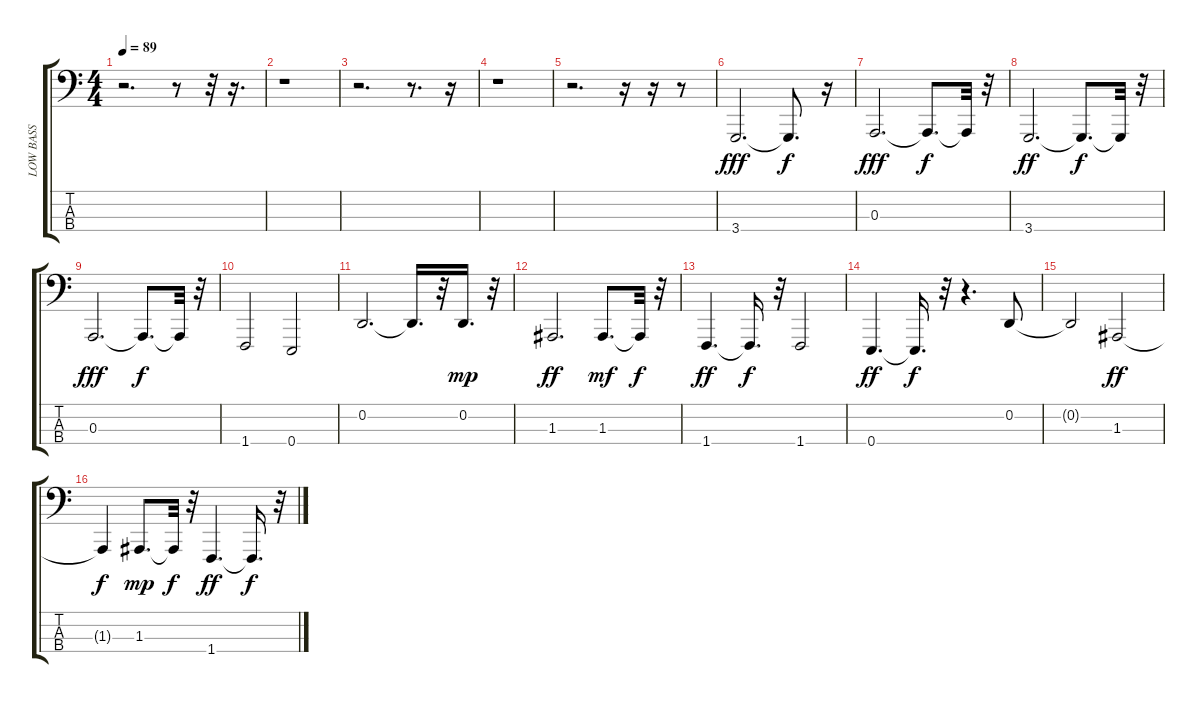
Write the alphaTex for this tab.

\track ("LOW BASS" "LOW BASS") {instrument lead8bassandlead}
\staff {score tabs}
\tuning (G2 D2 A1 E1) {hide}
\ts (4 4)
\tempo 89
\clef f4
\ks c
r.2{d dy f} r.8 r.32 r.16{d} |
r.1 |
r.2{d} r.8{d} r.16 |
r.1 |
r.2{d} r.16 r.16 r.8 |
3.4.2{d dy fff} 3.4{t}.8{d dy f} r.16 |
0.3.2{d dy fff} 0.3{t}.8{d dy f} 0.3{t}.32 r.32 |
3.4.2{d dy ff} 3.4{t}.8{d dy f} 3.4{t}.32 r.32 |
0.3.2{d dy fff} 0.3{t}.8{d dy f} 0.3{t}.32 r.32 |
1.4.2 0.4.2 |
0.2.2{d} 0.2{t}.16{d} r.32 0.2.16{d dy mp} r.32 |
1.3.2{d dy ff} 1.3.8{d dy mf} 1.3{t}.32{dy f} r.32 |
1.4.4{d dy ff} 1.4{t}.16{d dy f} r.32 1.4.2 |
0.4.4{d dy ff} 0.4{t}.16{d dy f} r.32 r.4{d} 0.2.8 |
0.2{t}.2 1.3.2{dy ff} |
1.3{t}.4{dy f} 1.3.8{d dy mp} 1.3{t}.32{dy f} r.32 1.4.4{d dy ff} 1.4{t}.16{d dy f} r.32
